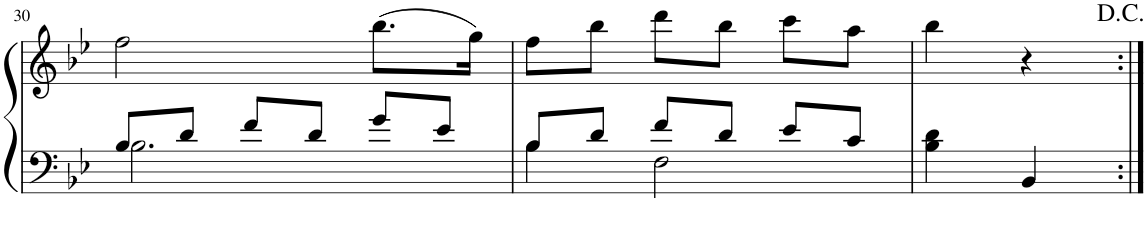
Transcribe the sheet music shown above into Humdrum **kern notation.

**kern	**kern
*part1	*part1
*staff2	*staff1
*I"Piano	*
*I'Pno.	*
!!LO:PB:g=z
*clefF4	*clefG2
*k[b-e-]	*k[b-e-]
*M3/4	*M3/4
=30	=30
*^	*
8B-/L	2.B-\	2ff\
8d/J	.	.
8f/L	.	.
8d/J	.	.
8g/L	.	(8.bb-\L
8e-/J	.	.
.	.	16gg\Jk)
=31	=31	=31
8B-/L	4B-\	8ff\L
8d/J	.	8bb-\J
8f/L	2F\	8ddd\L
8d/J	.	8bb-\J
8e-/L	.	8ccc\L
8c/J	.	8aa\J
*v	*v	*
=32	=32
4B-\ 4d\	4bb-\
4BB-/	4r
=:|!	=:|!
*-	*-
